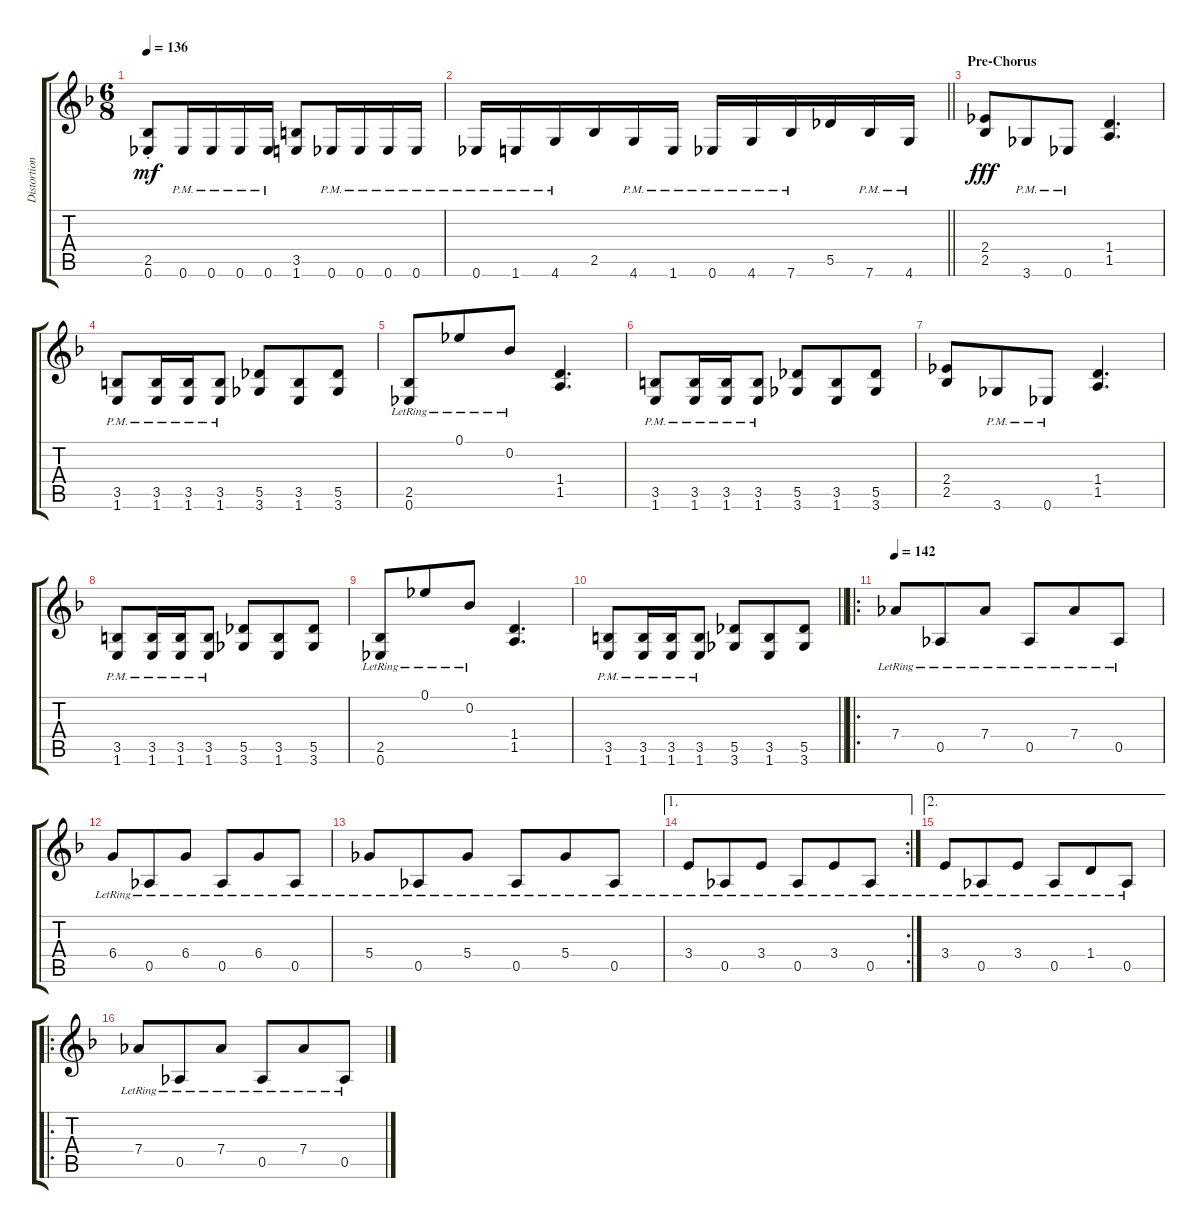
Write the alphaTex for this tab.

\track ("Distortion Guitar" "Distortion") {instrument overdrivenguitar}
\staff {score tabs}
\tuning (Eb4 Bb3 Gb3 Db3 Ab2 Eb2) {hide}
\ts (6 8)
\tempo 136
\clef g2
\ks f
(2.5{st} 0.6{st}).8{dy mf} 0.6{pm}.16 0.6{pm}.16 0.6{pm}.16 0.6{pm}.16 (3.5 1.6).8 0.6{pm}.16 0.6{pm}.16 0.6{pm}.16 0.6{pm}.16 |
\barLineRight lightlight
0.6{pm}.16 1.6{pm}.16 4.6{pm}.16 2.5.16 4.6{pm}.16 1.6{pm}.16 0.6{pm}.16 4.6{pm}.16 7.6{pm}.16 5.5.16 7.6{pm}.16 4.6{pm}.16 |
\section ("" "Pre-Chorus")
(2.4 2.5).8{dy fff} 3.6{pm}.8 0.6{pm}.8 (1.4 1.5).4{d} |
(3.5{pm} 1.6{pm}).8 (3.5{pm} 1.6{pm}).16 (3.5{pm} 1.6{pm}).16 (3.5{pm} 1.6{pm}).8 (5.5 3.6).8 (3.5 1.6).8 (5.5 3.6).8 |
(2.5{lr} 0.6{lr}).8 0.1{lr}.8 0.2{lr}.8 (1.4 1.5).4{d} |
(3.5{pm} 1.6{pm}).8 (3.5{pm} 1.6{pm}).16 (3.5{pm} 1.6{pm}).16 (3.5{pm} 1.6{pm}).8 (5.5 3.6).8 (3.5 1.6).8 (5.5 3.6).8 |
(2.4 2.5).8 3.6{pm}.8 0.6{pm}.8 (1.4 1.5).4{d} |
(3.5{pm} 1.6{pm}).8 (3.5{pm} 1.6{pm}).16 (3.5{pm} 1.6{pm}).16 (3.5{pm} 1.6{pm}).8 (5.5 3.6).8 (3.5 1.6).8 (5.5 3.6).8 |
(2.5{lr} 0.6{lr}).8 0.1{lr}.8 0.2{lr}.8 (1.4 1.5).4{d} |
\barLineRight lightlight
(3.5{pm} 1.6{pm}).8 (3.5{pm} 1.6{pm}).16 (3.5{pm} 1.6{pm}).16 (3.5{pm} 1.6{pm}).8 (5.5 3.6).8 (3.5 1.6).8 (5.5 3.6).8 |
\ro
\tempo 142
7.4{lr}.8 0.5{lr}.8 7.4{lr}.8 0.5{lr}.8 7.4{lr}.8 0.5{lr}.8 |
6.4{lr}.8 0.5{lr}.8 6.4{lr}.8 0.5{lr}.8 6.4{lr}.8 0.5{lr}.8 |
5.4{lr}.8 0.5{lr}.8 5.4{lr}.8 0.5{lr}.8 5.4{lr}.8 0.5{lr}.8 |
\ae 1
\rc 2
3.4{lr}.8 0.5{lr}.8 3.4{lr}.8 0.5{lr}.8 3.4{lr}.8 0.5{lr}.8 |
\ae 2
3.4{lr}.8 0.5{lr}.8 3.4{lr}.8 0.5{lr}.8 1.4{lr}.8 0.5{lr}.8 |
\ro
7.4{lr}.8 0.5{lr}.8 7.4{lr}.8 0.5{lr}.8 7.4{lr}.8 0.5{lr}.8
